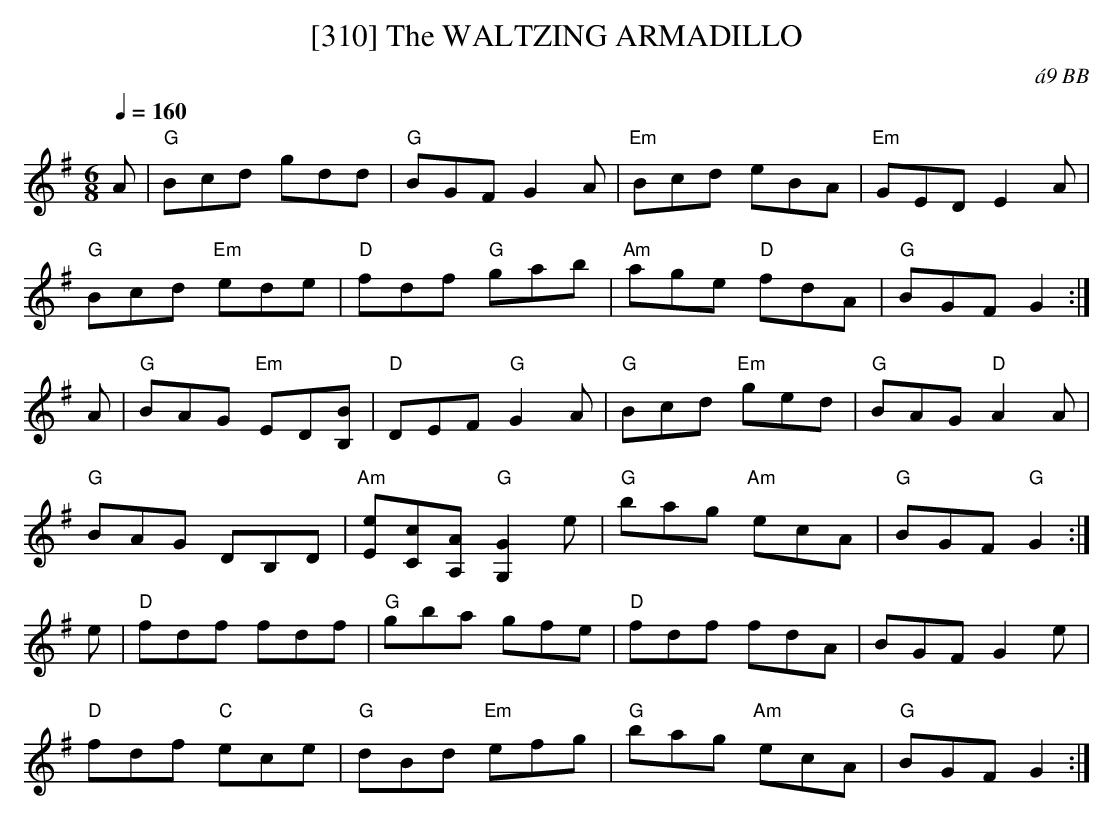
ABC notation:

X:1
T:[310] The WALTZING ARMADILLO
C:\'a9 BB
Q:1/4=160
M:6/8
L:1/8
K:G
A|"G"Bcd gdd|"G"BGF G2 A|"Em"Bcd eBA|"Em"GED E2 A|
"G"Bcd "Em"ede|"D"fdf "G"gab|"Am"age "D"fdA|"G"BGF G2 :|
A|"G"BAG "Em"ED[B,B]|"D"DEF "G"G2 A|"G"Bcd "Em"ged|"G"BAG "D"A2 A|
"G"BAG DB,D|"Am"[Ee][Cc][A,A] "G"[G,2G2] e|"G"bag "Am"ecA|"G"BGF "G"G2 :|
e|"D" fdf fdf|"G" gba gfe|"D" fdf fdA|BGF G2 e|
"D" fdf "C" ece|"G" dBd "Em"efg|"G" bag "Am"ecA|"G"BGF G2 :|
